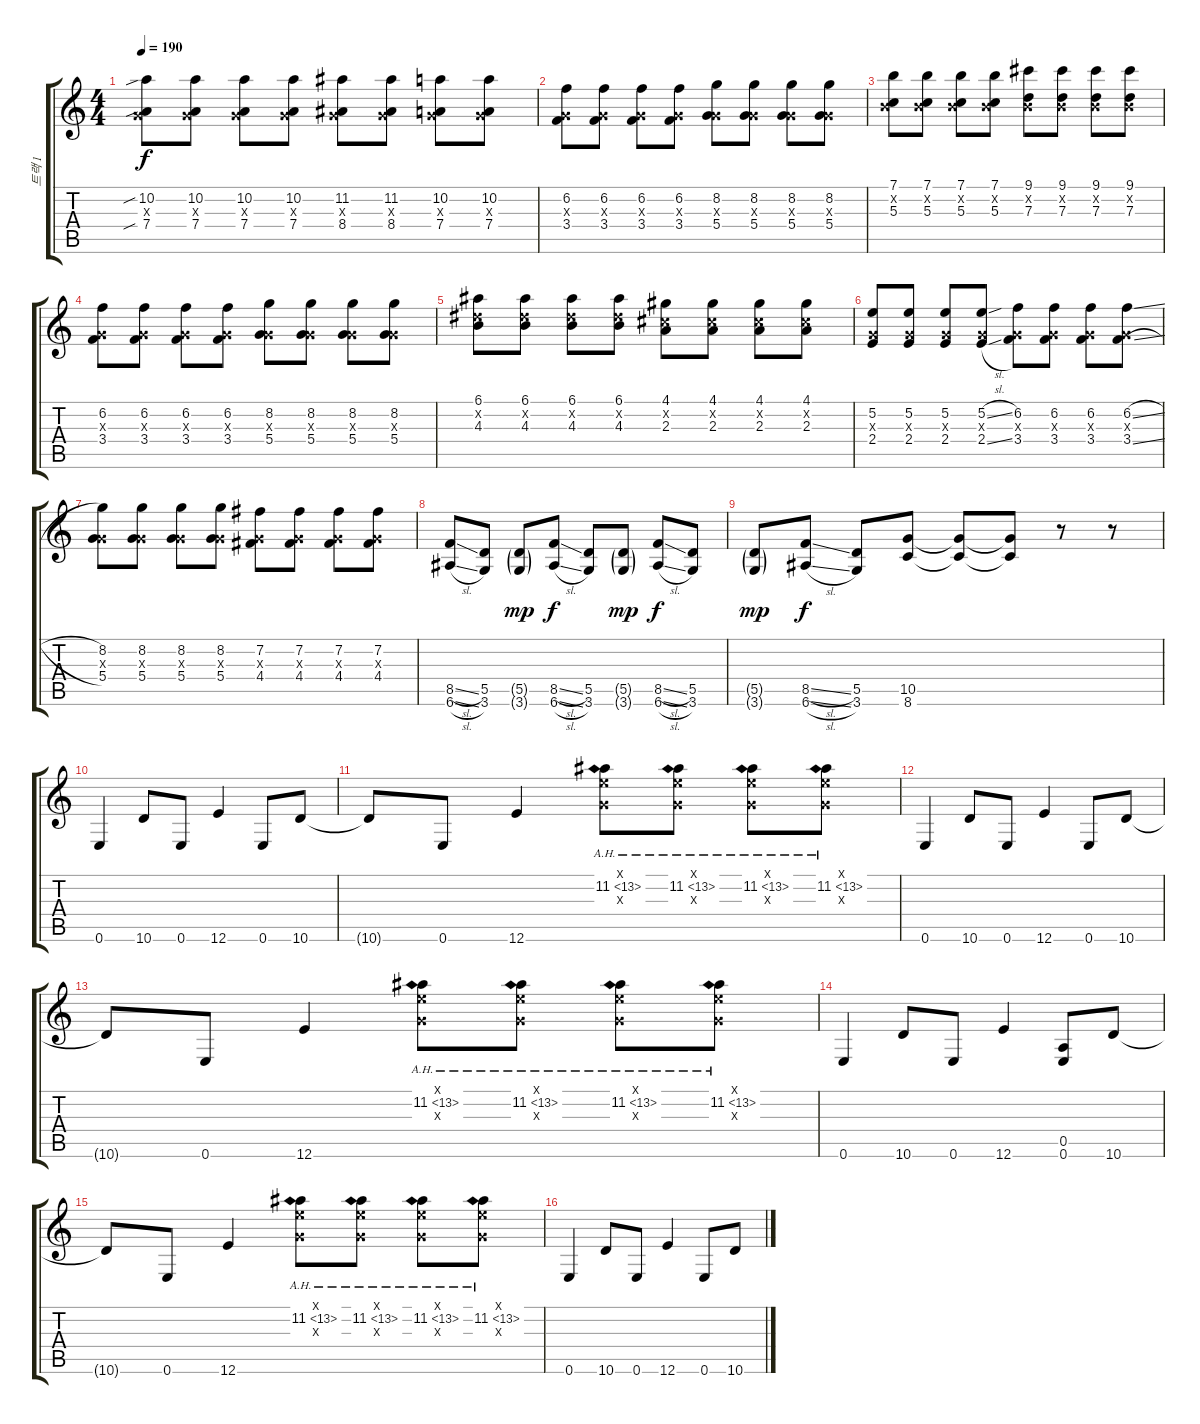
\track ("트랙 1" "트랙 1") {instrument overdrivenguitar}
\staff {score tabs}
\tuning (E4 B3 G3 D3 A2 E2) {hide}
\ts (4 4)
\tempo 190
\clef g2
\ks c
(10.2{sib} 0.3{x} 7.4{sib}).8{dy f} (10.2 0.3{x} 7.4).8 (10.2 0.3{x} 7.4).8 (10.2 0.3{x} 7.4).8 (11.2 0.3{x} 8.4).8 (11.2 0.3{x} 8.4).8 (10.2 0.3{x} 7.4).8 (10.2 0.3{x} 7.4).8 |
(6.2 0.3{x} 3.4).8 (6.2 0.3{x} 3.4).8 (6.2 0.3{x} 3.4).8 (6.2 0.3{x} 3.4).8 (8.2 0.3{x} 5.4).8 (8.2 0.3{x} 5.4).8 (8.2 0.3{x} 5.4).8 (8.2 0.3{x} 5.4).8 |
(7.1 0.2{x} 5.3).8 (7.1 0.2{x} 5.3).8 (7.1 0.2{x} 5.3).8 (7.1 0.2{x} 5.3).8 (9.1 0.2{x} 7.3).8 (9.1 0.2{x} 7.3).8 (9.1 0.2{x} 7.3).8 (9.1 0.2{x} 7.3).8 |
(6.2 0.3{x} 3.4).8 (6.2 0.3{x} 3.4).8 (6.2 0.3{x} 3.4).8 (6.2 0.3{x} 3.4).8 (8.2 0.3{x} 5.4).8 (8.2 0.3{x} 5.4).8 (8.2 0.3{x} 5.4).8 (8.2 0.3{x} 5.4).8 |
(6.1 4.2{x} 4.3).8 (6.1 4.2{x} 4.3).8 (6.1 4.2{x} 4.3).8 (6.1 4.2{x} 4.3).8 (4.1 2.2{x} 2.3).8 (4.1 2.2{x} 2.3).8 (4.1 2.2{x} 2.3).8 (4.1 2.2{x} 2.3).8 |
(5.2 0.3{x} 2.4).8 (5.2 0.3{x} 2.4).8 (5.2 0.3{x} 2.4).8 (5.2{sl} 0.3{x} 2.4{sl}).8 (6.2 0.3{x} 3.4).8 (6.2 0.3{x} 3.4).8 (6.2 0.3{x} 3.4).8 (6.2{sl} 0.3{x} 3.4{sl}).8 |
(8.2 0.3{x} 5.4).8 (8.2 0.3{x} 5.4).8 (8.2 0.3{x} 5.4).8 (8.2 0.3{x} 5.4).8 (7.2 0.3{x} 4.4).8 (7.2 0.3{x} 4.4).8 (7.2 0.3{x} 4.4).8 (7.2 0.3{x} 4.4).8 |
(8.5{sl} 6.6{sl}).8 (5.5 3.6).8 (5.5{g} 3.6{g}).8{dy mp} (8.5{sl} 6.6{sl}).8{dy f} (5.5 3.6).8 (5.5{g} 3.6{g}).8{dy mp} (8.5{sl} 6.6{sl}).8{dy f} (5.5 3.6).8 |
(5.5{g} 3.6{g}).8{dy mp} (8.5{sl} 6.6{sl}).8{dy f} (5.5 3.6).8 (10.5 8.6).8 (10.5{t} 8.6{t}).8 (10.5{t} 8.6{t}).8 r.8 r.8 |
0.6.4 10.6.8 0.6.8 12.6.4 0.6.8 10.6.8 |
10.6{t}.8 0.6.8 12.6.4 (0.1{x} 11.2{ah 2} 0.3{x}).8 (0.1{x} 11.2{ah 2} 0.3{x}).8 (0.1{x} 11.2{ah 2} 0.3{x}).8 (0.1{x} 11.2{ah 2} 0.3{x}).8 |
0.6.4 10.6.8 0.6.8 12.6.4 0.6.8 10.6.8 |
10.6{t}.8 0.6.8 12.6.4 (0.1{x} 11.2{ah 2} 0.3{x}).8 (0.1{x} 11.2{ah 2} 0.3{x}).8 (0.1{x} 11.2{ah 2} 0.3{x}).8 (0.1{x} 11.2{ah 2} 0.3{x}).8 |
0.6.4 10.6.8 0.6.8 12.6.4 (0.5 0.6).8 10.6.8 |
10.6{t}.8 0.6.8 12.6.4 (0.1{x} 11.2{ah 2} 0.3{x}).8 (0.1{x} 11.2{ah 2} 0.3{x}).8 (0.1{x} 11.2{ah 2} 0.3{x}).8 (0.1{x} 11.2{ah 2} 0.3{x}).8 |
0.6.4 10.6.8 0.6.8 12.6.4 0.6.8 10.6.8
